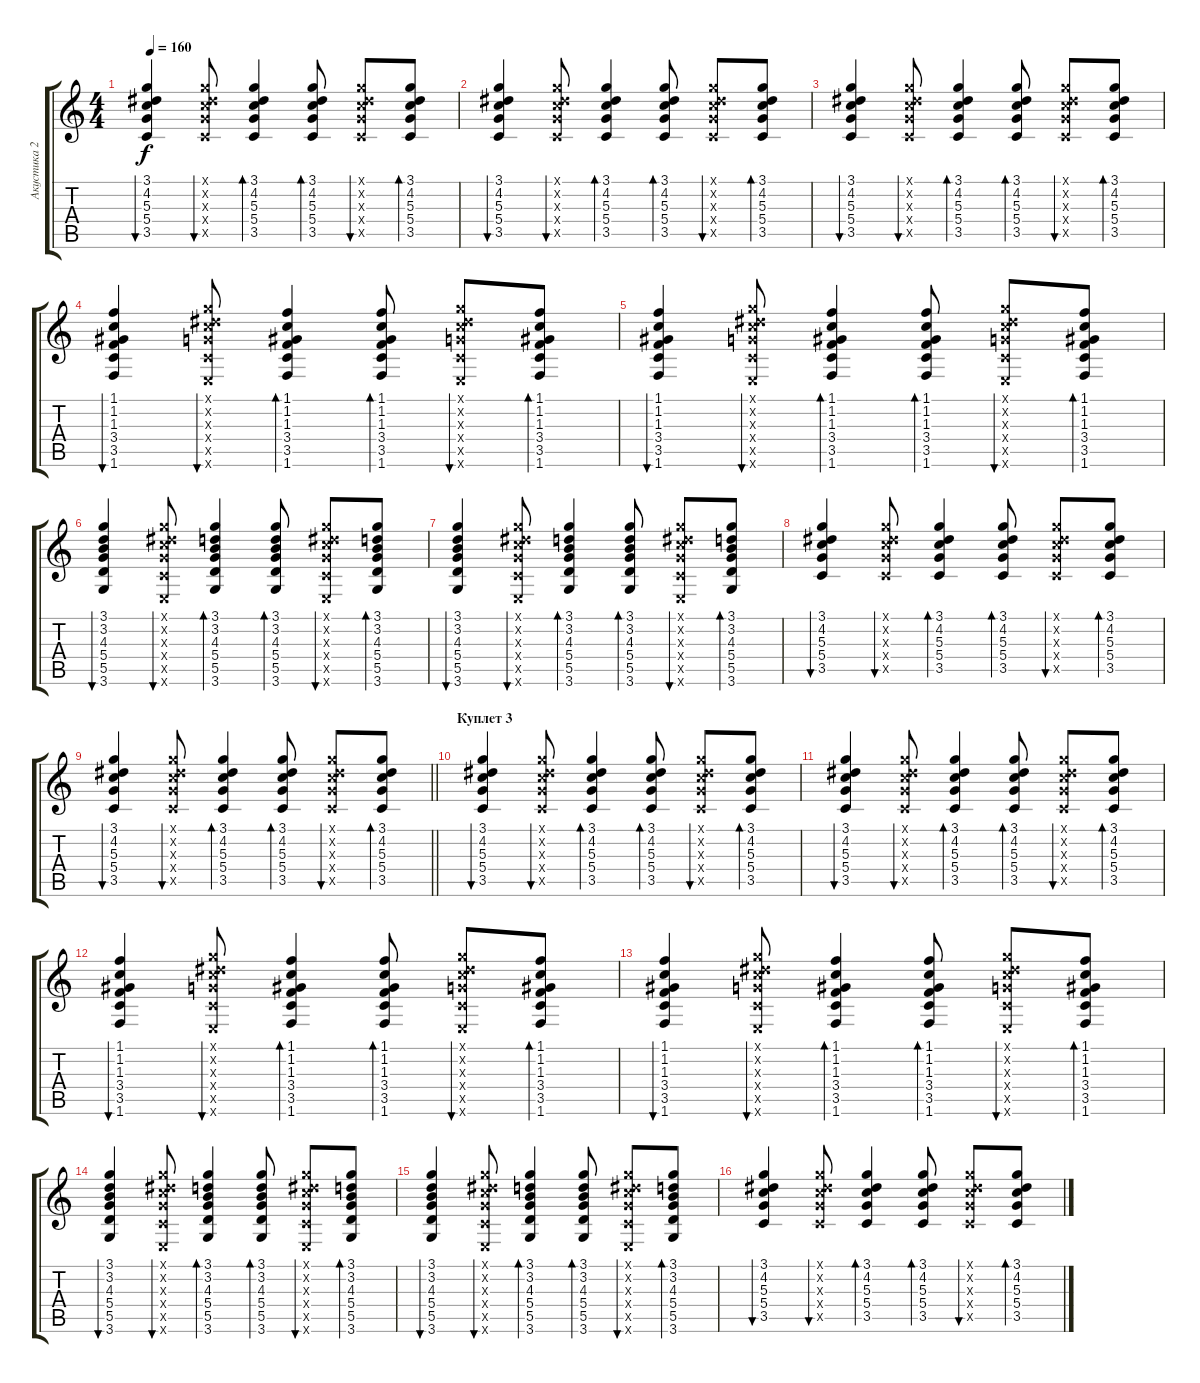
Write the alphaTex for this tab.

\track ("Акустика 2" "Акустика 2") {instrument acousticguitarsteel}
\staff {score tabs}
\tuning (E4 B3 G3 D3 A2 E2) {hide}
\ts (4 4)
\tempo 160
\clef g2
\ks c
(3.1 4.2 5.3 5.4 3.5).4{bu 60 dy f} (3.1{x} 4.2{x} 5.3{x} 5.4{x} 3.5{x}).8{bu 60} (3.1 4.2 5.3 5.4 3.5).4{bd 60} (3.1 4.2 5.3 5.4 3.5).8{bd 60} (3.1{x} 4.2{x} 5.3{x} 5.4{x} 3.5{x}).8{bu 60} (3.1 4.2 5.3 5.4 3.5).8{bd 60} |
(3.1 4.2 5.3 5.4 3.5).4{bu 60} (3.1{x} 4.2{x} 5.3{x} 5.4{x} 3.5{x}).8{bu 60} (3.1 4.2 5.3 5.4 3.5).4{bd 60} (3.1 4.2 5.3 5.4 3.5).8{bd 60} (3.1{x} 4.2{x} 5.3{x} 5.4{x} 3.5{x}).8{bu 60} (3.1 4.2 5.3 5.4 3.5).8{bd 60} |
(3.1 4.2 5.3 5.4 3.5).4{bu 60} (3.1{x} 4.2{x} 5.3{x} 5.4{x} 3.5{x}).8{bu 60} (3.1 4.2 5.3 5.4 3.5).4{bd 60} (3.1 4.2 5.3 5.4 3.5).8{bd 60} (3.1{x} 4.2{x} 5.3{x} 5.4{x} 3.5{x}).8{bu 60} (3.1 4.2 5.3 5.4 3.5).8{bd 60} |
(1.1 1.2 1.3 3.4 3.5 1.6).4{bu 60} (3.1{x} 4.2{x} 5.3{x} 5.4{x} 3.5{x} 0.6{x}).8{bu 60} (1.1 1.2 1.3 3.4 3.5 1.6).4{bd 60} (1.1 1.2 1.3 3.4 3.5 1.6).8{bd 60} (3.1{x} 4.2{x} 5.3{x} 5.4{x} 3.5{x} 0.6{x}).8{bu 60} (1.1 1.2 1.3 3.4 3.5 1.6).8{bd 60} |
(1.1 1.2 1.3 3.4 3.5 1.6).4{bu 60} (3.1{x} 4.2{x} 5.3{x} 5.4{x} 3.5{x} 0.6{x}).8{bu 60} (1.1 1.2 1.3 3.4 3.5 1.6).4{bd 60} (1.1 1.2 1.3 3.4 3.5 1.6).8{bd 60} (3.1{x} 4.2{x} 5.3{x} 5.4{x} 3.5{x} 0.6{x}).8{bu 60} (1.1 1.2 1.3 3.4 3.5 1.6).8{bd 60} |
(3.1 3.2 4.3 5.4 5.5 3.6).4{bu 60} (3.1{x} 4.2{x} 5.3{x} 5.4{x} 3.5{x} 0.6{x}).8{bu 60} (3.1 3.2 4.3 5.4 5.5 3.6).4{bd 60} (3.1 3.2 4.3 5.4 5.5 3.6).8{bd 60} (3.1{x} 4.2{x} 5.3{x} 5.4{x} 3.5{x} 0.6{x}).8{bu 60} (3.1 3.2 4.3 5.4 5.5 3.6).8{bd 60} |
(3.1 3.2 4.3 5.4 5.5 3.6).4{bu 60} (3.1{x} 4.2{x} 5.3{x} 5.4{x} 3.5{x} 0.6{x}).8{bu 60} (3.1 3.2 4.3 5.4 5.5 3.6).4{bd 60} (3.1 3.2 4.3 5.4 5.5 3.6).8{bd 60} (3.1{x} 4.2{x} 5.3{x} 5.4{x} 3.5{x} 0.6{x}).8{bu 60} (3.1 3.2 4.3 5.4 5.5 3.6).8{bd 60} |
(3.1 4.2 5.3 5.4 3.5).4{bu 60} (3.1{x} 4.2{x} 5.3{x} 5.4{x} 3.5{x}).8{bu 60} (3.1 4.2 5.3 5.4 3.5).4{bd 60} (3.1 4.2 5.3 5.4 3.5).8{bd 60} (3.1{x} 4.2{x} 5.3{x} 5.4{x} 3.5{x}).8{bu 60} (3.1 4.2 5.3 5.4 3.5).8{bd 60} |
\barLineRight lightlight
(3.1 4.2 5.3 5.4 3.5).4{bu 60} (3.1{x} 4.2{x} 5.3{x} 5.4{x} 3.5{x}).8{bu 60} (3.1 4.2 5.3 5.4 3.5).4{bd 60} (3.1 4.2 5.3 5.4 3.5).8{bd 60} (3.1{x} 4.2{x} 5.3{x} 5.4{x} 3.5{x}).8{bu 60} (3.1 4.2 5.3 5.4 3.5).8{bd 60} |
\section ("" "Куплет 3")
(3.1 4.2 5.3 5.4 3.5).4{bu 60} (3.1{x} 4.2{x} 5.3{x} 5.4{x} 3.5{x}).8{bu 60} (3.1 4.2 5.3 5.4 3.5).4{bd 60} (3.1 4.2 5.3 5.4 3.5).8{bd 60} (3.1{x} 4.2{x} 5.3{x} 5.4{x} 3.5{x}).8{bu 60} (3.1 4.2 5.3 5.4 3.5).8{bd 60} |
(3.1 4.2 5.3 5.4 3.5).4{bu 60} (3.1{x} 4.2{x} 5.3{x} 5.4{x} 3.5{x}).8{bu 60} (3.1 4.2 5.3 5.4 3.5).4{bd 60} (3.1 4.2 5.3 5.4 3.5).8{bd 60} (3.1{x} 4.2{x} 5.3{x} 5.4{x} 3.5{x}).8{bu 60} (3.1 4.2 5.3 5.4 3.5).8{bd 60} |
(1.1 1.2 1.3 3.4 3.5 1.6).4{bu 60} (3.1{x} 4.2{x} 5.3{x} 5.4{x} 3.5{x} 0.6{x}).8{bu 60} (1.1 1.2 1.3 3.4 3.5 1.6).4{bd 60} (1.1 1.2 1.3 3.4 3.5 1.6).8{bd 60} (3.1{x} 4.2{x} 5.3{x} 5.4{x} 3.5{x} 0.6{x}).8{bu 60} (1.1 1.2 1.3 3.4 3.5 1.6).8{bd 60} |
(1.1 1.2 1.3 3.4 3.5 1.6).4{bu 60} (3.1{x} 4.2{x} 5.3{x} 5.4{x} 3.5{x} 0.6{x}).8{bu 60} (1.1 1.2 1.3 3.4 3.5 1.6).4{bd 60} (1.1 1.2 1.3 3.4 3.5 1.6).8{bd 60} (3.1{x} 4.2{x} 5.3{x} 5.4{x} 3.5{x} 0.6{x}).8{bu 60} (1.1 1.2 1.3 3.4 3.5 1.6).8{bd 60} |
(3.1 3.2 4.3 5.4 5.5 3.6).4{bu 60} (3.1{x} 4.2{x} 5.3{x} 5.4{x} 3.5{x} 0.6{x}).8{bu 60} (3.1 3.2 4.3 5.4 5.5 3.6).4{bd 60} (3.1 3.2 4.3 5.4 5.5 3.6).8{bd 60} (3.1{x} 4.2{x} 5.3{x} 5.4{x} 3.5{x} 0.6{x}).8{bu 60} (3.1 3.2 4.3 5.4 5.5 3.6).8{bd 60} |
(3.1 3.2 4.3 5.4 5.5 3.6).4{bu 60} (3.1{x} 4.2{x} 5.3{x} 5.4{x} 3.5{x} 0.6{x}).8{bu 60} (3.1 3.2 4.3 5.4 5.5 3.6).4{bd 60} (3.1 3.2 4.3 5.4 5.5 3.6).8{bd 60} (3.1{x} 4.2{x} 5.3{x} 5.4{x} 3.5{x} 0.6{x}).8{bu 60} (3.1 3.2 4.3 5.4 5.5 3.6).8{bd 60} |
(3.1 4.2 5.3 5.4 3.5).4{bu 60} (3.1{x} 4.2{x} 5.3{x} 5.4{x} 3.5{x}).8{bu 60} (3.1 4.2 5.3 5.4 3.5).4{bd 60} (3.1 4.2 5.3 5.4 3.5).8{bd 60} (3.1{x} 4.2{x} 5.3{x} 5.4{x} 3.5{x}).8{bu 60} (3.1 4.2 5.3 5.4 3.5).8{bd 60}
